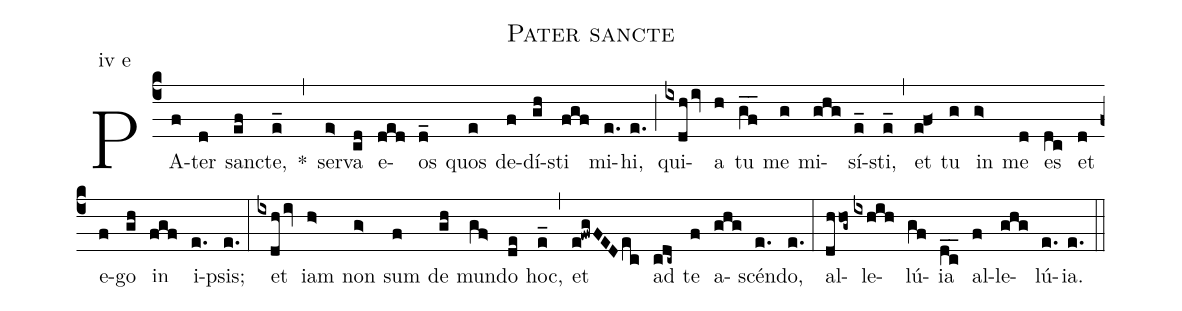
name: Pater sancte;
annotation: iv e;
mode: 4;
%%
(c4)
PA(f)ter(d) san(ef)cte,(e_) *(,)
ser(e>)va(cd) e(ded)os(d_) quos(e) de(f)dí(gh)sti(fgf) mi(e.)hi,(e.) (;)
qui(ixdh/iv)a(h) tu(gf__) me(g) mi(ghg)sí(e_)sti,(e_) (,)
et(ef<) tu(g) in(g>) me(d) es(dc) et(d) e(f)go(gh) in(fgf) i(e.)psis;(e.) (:)
et(ixdh/iv) iam(h>) non(g>) sum(f) de(gh) mun(gf>)do(de) hoc,(e_) (,)
et(e!fwgFEDec) ad(cdc~) te(f) a(ghg)scén(e.)do,(e.) (:)
al(dhhog~)le(ixhih)lú(gf)ia(dc__) al(f)le(ghg)lú(e.)ia.(e.) (::)
